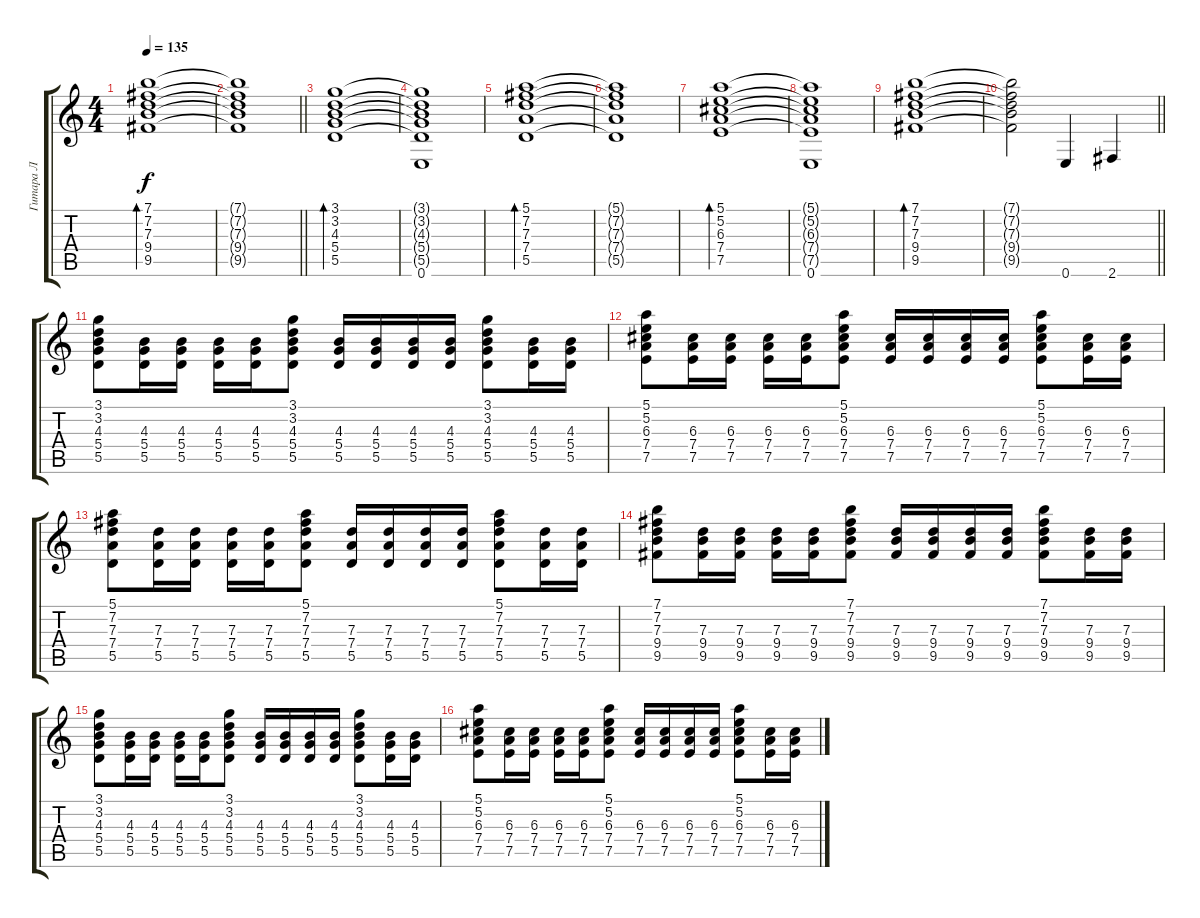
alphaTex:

\track ("Гитара Л" "Гитара Л") {instrument overdrivenguitar}
\staff {score tabs}
\tuning (E4 B3 G3 D3 A2 E2) {hide}
\ts (4 4)
\tempo 135
\clef g2
\ks c
(7.1 7.2 7.3 9.4 9.5).1{bd 240 dy f} |
\barLineRight lightlight
(7.1{t} 7.2{t} 7.3{t} 9.4{t} 9.5{t}).1 |
\section ("" " ")
(3.1 3.2 4.3 5.4 5.5).1{bd 240} |
(3.1{t} 3.2{t} 4.3{t} 5.4{t} 5.5{t} 0.6).1 |
(5.1 7.2 7.3 7.4 5.5).1{bd 240} |
(5.1{t} 7.2{t} 7.3{t} 7.4{t} 5.5{t}).1 |
(5.1 5.2 6.3 7.4 7.5).1{bd 240} |
(5.1{t} 5.2{t} 6.3{t} 7.4{t} 7.5{t} 0.6).1 |
(7.1 7.2 7.3 9.4 9.5).1{bd 240} |
\barLineRight lightlight
(7.1{t} 7.2{t} 7.3{t} 9.4{t} 9.5{t}).2 0.6.4 2.6.4 |
\section ("" " ")
(3.1 3.2 4.3 5.4 5.5).8 (4.3 5.4 5.5).16 (4.3 5.4 5.5).16 (4.3 5.4 5.5).16 (4.3 5.4 5.5).16 (3.1 3.2 4.3 5.4 5.5).8 (4.3 5.4 5.5).16 (4.3 5.4 5.5).16 (4.3 5.4 5.5).16 (4.3 5.4 5.5).16 (3.1 3.2 4.3 5.4 5.5).8 (4.3 5.4 5.5).16 (4.3 5.4 5.5).16 |
(5.1 5.2 6.3 7.4 7.5).8 (6.3 7.4 7.5).16 (6.3 7.4 7.5).16 (6.3 7.4 7.5).16 (6.3 7.4 7.5).16 (5.1 5.2 6.3 7.4 7.5).8 (6.3 7.4 7.5).16 (6.3 7.4 7.5).16 (6.3 7.4 7.5).16 (6.3 7.4 7.5).16 (5.1 5.2 6.3 7.4 7.5).8 (6.3 7.4 7.5).16 (6.3 7.4 7.5).16 |
(5.1 7.2 7.3 7.4 5.5).8 (7.3 7.4 5.5).16 (7.3 7.4 5.5).16 (7.3 7.4 5.5).16 (7.3 7.4 5.5).16 (5.1 7.2 7.3 7.4 5.5).8 (7.3 7.4 5.5).16 (7.3 7.4 5.5).16 (7.3 7.4 5.5).16 (7.3 7.4 5.5).16 (5.1 7.2 7.3 7.4 5.5).8 (7.3 7.4 5.5).16 (7.3 7.4 5.5).16 |
(7.1 7.2 7.3 9.4 9.5).8 (7.3 9.4 9.5).16 (7.3 9.4 9.5).16 (7.3 9.4 9.5).16 (7.3 9.4 9.5).16 (7.1 7.2 7.3 9.4 9.5).8 (7.3 9.4 9.5).16 (7.3 9.4 9.5).16 (7.3 9.4 9.5).16 (7.3 9.4 9.5).16 (7.1 7.2 7.3 9.4 9.5).8 (7.3 9.4 9.5).16 (7.3 9.4 9.5).16 |
(3.1 3.2 4.3 5.4 5.5).8 (4.3 5.4 5.5).16 (4.3 5.4 5.5).16 (4.3 5.4 5.5).16 (4.3 5.4 5.5).16 (3.1 3.2 4.3 5.4 5.5).8 (4.3 5.4 5.5).16 (4.3 5.4 5.5).16 (4.3 5.4 5.5).16 (4.3 5.4 5.5).16 (3.1 3.2 4.3 5.4 5.5).8 (4.3 5.4 5.5).16 (4.3 5.4 5.5).16 |
(5.1 5.2 6.3 7.4 7.5).8 (6.3 7.4 7.5).16 (6.3 7.4 7.5).16 (6.3 7.4 7.5).16 (6.3 7.4 7.5).16 (5.1 5.2 6.3 7.4 7.5).8 (6.3 7.4 7.5).16 (6.3 7.4 7.5).16 (6.3 7.4 7.5).16 (6.3 7.4 7.5).16 (5.1 5.2 6.3 7.4 7.5).8 (6.3 7.4 7.5).16 (6.3 7.4 7.5).16
